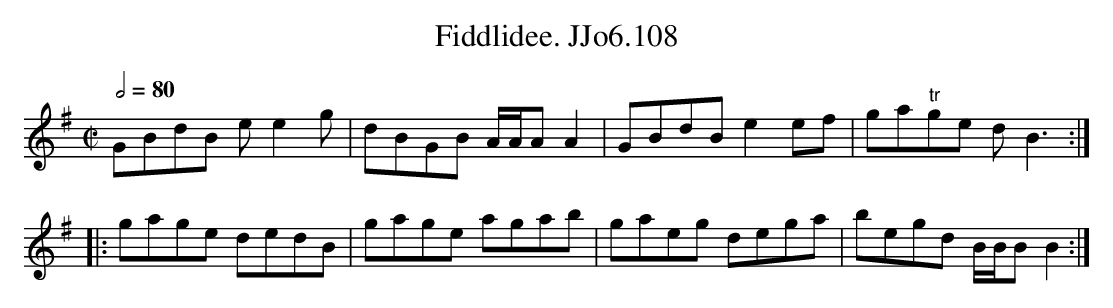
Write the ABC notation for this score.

X:1
T:Fiddlidee. JJo6.108
M:C|
L:1/8
Q:1/2=80
K:G
GBdB ee2g|dBGB A/A/AA2|GBdBe2ef|ga"tr"ge dB3:|
|:gage dedB|gage agab|gaeg dega|begd B/B/BB2:|
